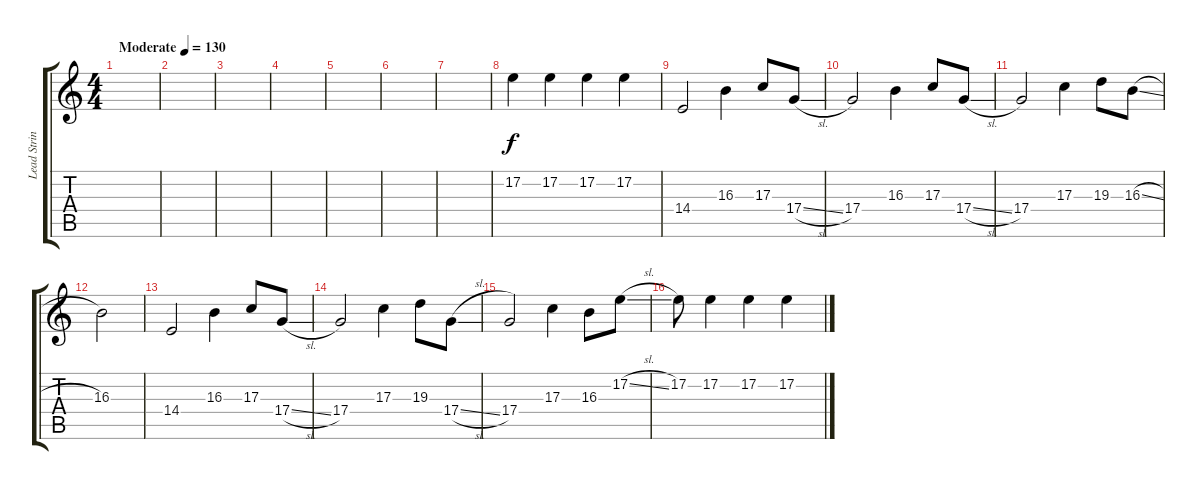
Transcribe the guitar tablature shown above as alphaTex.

\track ("Lead Strings" "Lead Strin") {instrument tremolostrings}
\staff {score tabs}
\tuning (E4 B3 G3 D3 A2 E2) {hide}
\ts (4 4)
\tempo (130 "Moderate")
\clef g2
\ks c
|
|
|
|
|
|
|
17.2.4 17.2.4 17.2.4 17.2.4 |
14.4.2 16.3.4 17.3.8 17.4{sl}.8 |
17.4.2 16.3.4 17.3.8 17.4{sl}.8 |
17.4.2 17.3.4 19.3.8 16.3{sl}.8 |
16.3.2 |
14.4.2 16.3.4 17.3.8 17.4{sl}.8 |
17.4.2 17.3.4 19.3.8 17.4{sl}.8 |
17.4.2 17.3.4 16.3.8 17.2{sl}.8 |
17.2.8 17.2.4 17.2.4 17.2.4
